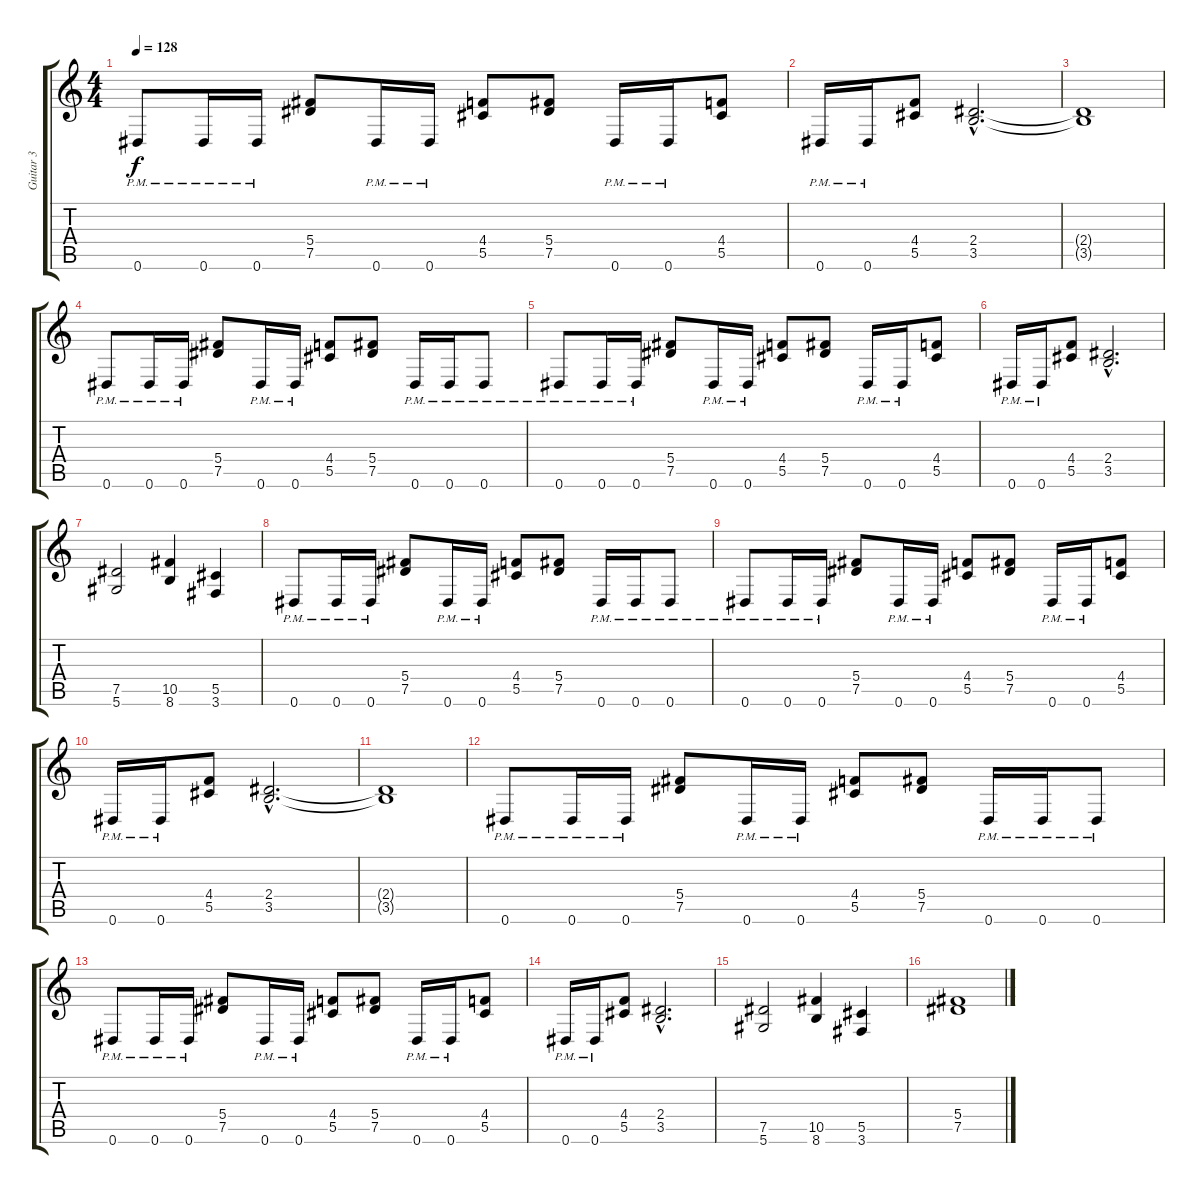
\track ("Guitar 3" "Guitar 3") {instrument overdrivenguitar}
\staff {score tabs}
\tuning (Eb4 Bb3 Gb3 Db3 Ab2 Eb2) {hide}
\ts (4 4)
\tempo 128
\clef g2
\ks c
0.6{pm}.8{dy f} 0.6{pm}.16 0.6{pm}.16 (5.4 7.5).8 0.6{pm}.16 0.6{pm}.16 (4.4 5.5).8 (5.4 7.5).8 0.6{pm}.16 0.6{pm}.16 (4.4 5.5).8 |
0.6{pm}.16 0.6{pm}.16 (4.4 5.5).8 (2.4{hac} 3.5{hac}).2{d} |
(2.4{t} 3.5{t}).1 |
0.6{pm}.8 0.6{pm}.16 0.6{pm}.16 (5.4 7.5).8 0.6{pm}.16 0.6{pm}.16 (4.4 5.5).8 (5.4 7.5).8 0.6{pm}.16 0.6{pm}.16 0.6{pm}.8 |
0.6{pm}.8 0.6{pm}.16 0.6{pm}.16 (5.4 7.5).8 0.6{pm}.16 0.6{pm}.16 (4.4 5.5).8 (5.4 7.5).8 0.6{pm}.16 0.6{pm}.16 (4.4 5.5).8 |
0.6{pm}.16 0.6{pm}.16 (4.4 5.5).8 (2.4{hac} 3.5{hac}).2{d} |
(7.5 5.6).2 (10.5 8.6).4 (5.5 3.6).4 |
0.6{pm}.8 0.6{pm}.16 0.6{pm}.16 (5.4 7.5).8 0.6{pm}.16 0.6{pm}.16 (4.4 5.5).8 (5.4 7.5).8 0.6{pm}.16 0.6{pm}.16 0.6{pm}.8 |
0.6{pm}.8 0.6{pm}.16 0.6{pm}.16 (5.4 7.5).8 0.6{pm}.16 0.6{pm}.16 (4.4 5.5).8 (5.4 7.5).8 0.6{pm}.16 0.6{pm}.16 (4.4 5.5).8 |
0.6{pm}.16 0.6{pm}.16 (4.4 5.5).8 (2.4{hac} 3.5{hac}).2{d} |
(2.4{t} 3.5{t}).1 |
0.6{pm}.8 0.6{pm}.16 0.6{pm}.16 (5.4 7.5).8 0.6{pm}.16 0.6{pm}.16 (4.4 5.5).8 (5.4 7.5).8 0.6{pm}.16 0.6{pm}.16 0.6{pm}.8 |
0.6{pm}.8 0.6{pm}.16 0.6{pm}.16 (5.4 7.5).8 0.6{pm}.16 0.6{pm}.16 (4.4 5.5).8 (5.4 7.5).8 0.6{pm}.16 0.6{pm}.16 (4.4 5.5).8 |
0.6{pm}.16 0.6{pm}.16 (4.4 5.5).8 (2.4{hac} 3.5{hac}).2{d} |
(7.5 5.6).2 (10.5 8.6).4 (5.5 3.6).4 |
\section ("" "")
(5.4 7.5).1{volume 13 balance 14 instrument overdrivenguitar}
